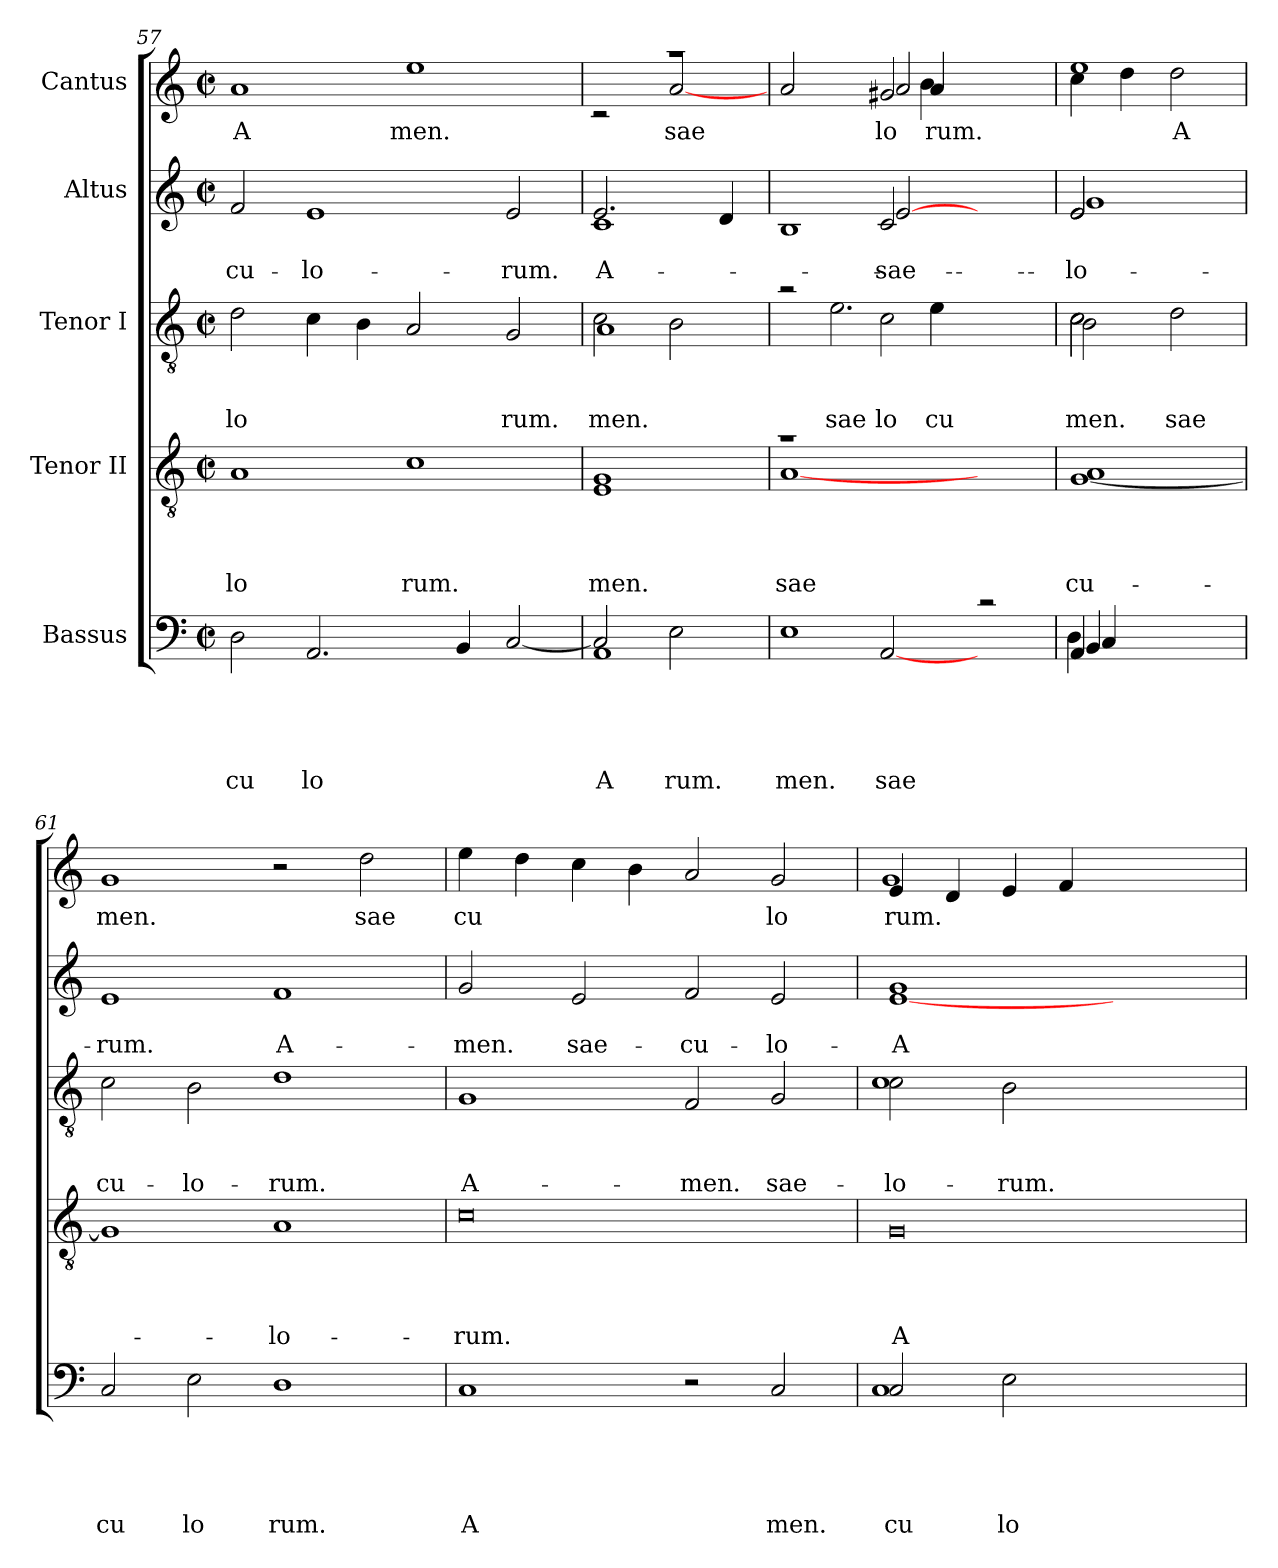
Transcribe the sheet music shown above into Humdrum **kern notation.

**kern	**text	**text	**text	**text	**text	**kern	**text	**text	**text	**text	**kern	**text	**text	**text	**kern	**text	**text	**kern	**text
*part5	*part5	*part5	*part5	*part5	*part5	*part4	*part4	*part4	*part4	*part4	*part3	*part3	*part3	*part3	*part2	*part2	*part2	*part1	*part1
*staff5	*staff5	*staff5	*staff5	*staff5	*staff5	*staff4	*staff4	*staff4	*staff4	*staff4	*staff3	*staff3	*staff3	*staff3	*staff2	*staff2	*staff2	*staff1	*staff1
*I"Bassus	*	*	*	*	*	*I"Tenor II	*	*	*	*	*I"Tenor I	*	*	*	*I"Altus	*	*	*I"Cantus	*
*clefF4	*	*	*	*	*	*clefGv2	*	*	*	*	*clefGv2	*	*	*	*clefG2	*	*	*clefG2	*
*k[]	*	*	*	*	*	*k[]	*	*	*	*	*k[]	*	*	*	*k[]	*	*	*k[]	*
*C:	*	*	*	*	*	*C:	*	*	*	*	*C:	*	*	*	*C:	*	*	*C:	*
*M2/2	*	*	*	*	*	*M2/2	*	*	*	*	*M2/2	*	*	*	*M2/2	*	*	*M2/2	*
*met(c|)	*	*	*	*	*	*met(c|)	*	*	*	*	*met(c|)	*	*	*	*met(c|)	*	*	*met(c|)	*
=57	=57	=57	=57	=57	=57	=57	=57	=57	=57	=57	=57	=57	=57	=57	=57	=57	=57	=57	=57
!	!	!	!	!	!LO:LY:b	!	!	!	!	!LO:LY:b	!	!	!	!LO:LY:b	!	!	!LO:LY:b	!	!LO:LY:b
2D\	.	.	.	.	cu	1A	.	.	.	lo	2d\	.	.	lo	2f/	.	-cu-	1a	A
!	!	!	!	!	!LO:LY:b	!	!	!	!	!	!	!	!	!	!	!	!LO:LY:b	!	!
2.AA/	.	.	.	.	lo	.	.	.	.	.	4c\	.	.	.	1e	.	-lo-	.	.
.	.	.	.	.	.	.	.	.	.	.	4B\	.	.	.	.	.	.	.	.
!	!	!	!	!	!	!	!	!	!	!LO:LY:b	!	!	!	!	!	!	!	!	!LO:LY:b
.	.	.	.	.	.	1c	.	.	.	rum.	2A/	.	.	.	.	.	.	1ee	men.
4BB/	.	.	.	.	.	.	.	.	.	.	.	.	.	.	.	.	.	.	.
!	!	!	!	!	!	!	!	!	!	!	!	!	!	!LO:LY:b	!	!	!LO:LY:b	!	!
[<2C/	.	.	.	.	.	.	.	.	.	.	2G/	.	.	rum.	2e/	.	-rum.	.	.
=58	=58	=58	=58	=58	=58	=58	=58	=58	=58	=58	=58	=58	=58	=58	=58	=58	=58	=58	=58
*^	*	*	*	*	*	*	*	*	*	*	*	*	*	*	*	*	*	*	*
!	!	!	!	!	!	!LO:LY:b	!	!	!	!	!LO:LY:b	!	!	!	!LO:LY:b	!	!	!	!	!
*	*	*	*	*	*	*	*	*	*	*	*	*^	*	*	*	*	*	*	*	*
!	!	!	!	!	!	!	!	!	!	!	!	!	!	!	!	!LO:LY:b	!	!	!LO:LY:b	!	!
*	*	*	*	*	*	*	*	*	*	*	*	*	*	*	*	*	*^	*	*	*^	*
2C/]	1AA	.	.	.	.	A	1E 1G	.	.	.	men.	2c\	1A	.	.	men.	2.e/	1c	.	A-	1raa	2rc	.
!	!	!	!	!	!	!LO:LY:b	!	!	!	!	!	!	!	!	!	!	!	!	!	!	!	!	!LO:LY:b
2E\	.	.	.	.	.	rum.	.	.	.	.	.	2B\	.	.	.	.	.	.	.	.	.	[<2a/	sae
.	.	.	.	.	.	.	.	.	.	.	.	.	.	.	.	.	4d/	.	.	.	.	.	.
*	*	*	*	*	*	*	*	*	*	*	*	*v	*v	*	*	*	*	*	*	*	*v	*v	*
*	*	*	*	*	*	*	*	*	*	*	*	*	*	*	*	*v	*v	*	*	*	*
=59	=59	=59	=59	=59	=59	=59	=59	=59	=59	=59	=59	=59	=59	=59	=59	=59	=59	=59	=59	=59
!	!	!	!	!	!	!LO:LY:b	!	!	!	!	!LO:LY:b	!	!	!	!	!	!	!	!	!
*	*	*	*	*	*	*	*^	*	*	*	*	*^	*	*	*	*^	*	*	*^	*
*	*	*	*	*	*	*	*	*	*	*	*	*	*	*^	*	*	*	*	*^	*	*	*	*^	*
*	*	*	*	*	*	*	*	*	*	*	*	*	*	*	*	*	*	*	*	*	*	*	*	*	*	*^	*
1E	2ryy	.	.	.	.	men.	1ra	[<1A	.	.	.	sae	2ra	4ryy	2.ryy	.	.	.	1B	2ryy	2ryy	.	.	2a/	2ryy	2.ryy	2.ryy	.
!	!	!	!	!	!	!	!	!	!	!	!	!	!	!	!	!	!	!LO:LY:b	!	!	!	!	!	!	!	!	!	!
.	.	.	.	.	.	.	.	.	.	.	.	.	.	2.e\	.	.	.	sae	.	.	.	.	.	.	.	.	.	.
!	!	!	!	!	!	!LO:LY:b	!	!	!	!	!	!	!	!	!	!	!	!LO:LY:b	!	!	!	!	!LO:LY:b	!	!	!	!	!
!	!	!	!	!	!	!	!	!	!	!	!	!	!	!	!	!	!	!	!	!	!	!	!LO:LY:b	!	!	!	!	!LO:LY:b
!	!	!	!	!	!	!	!	!	!	!	!	!	!	!	!	!	!	!	!	!	!	!	!	!	!	!	!	!LO:LY:b
.	[<2AA/	.	.	.	.	sae	.	.	.	.	.	.	2c\	.	.	.	.	lo	.	2c/	[<2e/	.	sae-	2g#/	2a/	.	.	lo
!	!	!	!	!	!	!	!	!	!	!	!	!	!	!	!	!	!	!LO:LY:b	!	!	!	!	!	!	!	!	!	!LO:LY:b
.	.	.	.	.	.	.	.	.	.	.	.	.	.	.	4e\	.	.	cu	.	.	.	.	.	.	.	4a/	4b\	rum.
2rc	2ryy	.	.	.	.	.	2ryy	2ryy	.	.	.	.	2ryy	2ryy	2ryy	.	.	.	2ryy	2ryy	2ryy	.	.	2ryy	2ryy	2ryy	2ryy	.
!!LO:LB:g=z
=60	=60	=60	=60	=60	=60	=60	=60	=60	=60	=60	=60	=60	=60	=60	=60	=60	=60	=60	=60	=60	=60	=60	=60	=60	=60	=60	=60	=60
*^	*^	*	*	*	*	*	*	*	*	*	*	*	*	*	*	*	*	*	*	*	*	*	*	*	*	*	*	*
!	!	!	!	!	!	!	!	!	!	!	!	!	!	!LO:LY:b	!	!	!	!	!	!LO:LY:b	!	!	!	!	!	!	!	!	!	!
!	!	!	!	!	!	!	!	!	!	!	!	!	!	!	!	!	!	!	!	!LO:LY:b	!	!	!	!	!	!	!	!	!	!
!	!	!	!	!	!	!	!	!	!	!	!	!	!	!	!	!	!	!	!	!LO:LY:b	!	!	!	!	!LO:LY:b	!	!	!	!	!
!	!	!	!	!	!	!	!	!	!	!	!	!	!	!	!	!	!	!	!	!	!	!	!	!	!LO:LY:b	!	!	!	!	!
*	*	*	*	*	*	*	*	*	*v	*v	*	*	*	*	*	*	*	*	*	*	*	*	*	*	*	*	*v	*v	*v	*
4AA/	4BB/	4C/	4D\	.	.	.	.	.	[<1G 1A	.	.	.	cu-	2c\	2c\	2B\	.	.	-men.	2e/	2e/	1g	.	-lo-	1ee	4cc\	.
2.ryy	2.ryy	2.ryy	2.ryy	.	.	.	.	.	.	.	.	.	.	.	.	.	.	.	.	.	.	.	.	.	.	4dd\	.
!	!	!	!	!	!	!	!	!	!	!	!	!	!	!	!	!	!	!	!LO:LY:b	!	!	!	!	!	!	!	!LO:LY:b
.	.	.	.	.	.	.	.	.	.	.	.	.	.	2ryy	2ryy	2d\	.	.	sae-	2ryy	2ryy	.	.	.	.	2dd\	A
*v	*v	*v	*v	*	*	*	*	*	*	*	*	*	*	*	*	*	*	*	*	*	*v	*v	*	*	*	*	*
=61	=61	=61	=61	=61	=61	=61	=61	=61	=61	=61	=61	=61	=61	=61	=61	=61	=61	=61	=61	=61	=61	=61	=61
!	!	!	!	!	!LO:LY:b	!	!	!	!	!	!	!	!	!	!	!LO:LY:b	!	!	!	!LO:LY:b	!	!	!LO:LY:b
*	*	*	*	*	*	*	*	*	*	*	*v	*v	*v	*	*	*	*	*	*	*	*v	*v	*
*	*	*	*	*	*	*	*	*	*	*	*	*	*	*	*v	*v	*	*	*	*
2C/	.	.	.	.	cu	1G]	.	.	.	.	2c\	.	.	-cu-	1e	.	-rum.	1g	men.
!	!	!	!	!	!LO:LY:b	!	!	!	!	!	!	!	!	!LO:LY:b	!	!	!	!	!
2E\	.	.	.	.	lo	.	.	.	.	.	2B\	.	.	-lo-	.	.	.	.	.
!	!	!	!	!	!LO:LY:b	!	!	!	!	!LO:LY:b	!	!	!	!LO:LY:b	!	!	!LO:LY:b	!	!
1D	.	.	.	.	rum.	1A	.	.	.	-lo-	1d	.	.	-rum.	1f	.	A-	2r	.
!	!	!	!	!	!	!	!	!	!	!	!	!	!	!	!	!	!	!	!LO:LY:b
.	.	.	.	.	.	.	.	.	.	.	.	.	.	.	.	.	.	2dd\	sae
=62	=62	=62	=62	=62	=62	=62	=62	=62	=62	=62	=62	=62	=62	=62	=62	=62	=62	=62	=62
!	!	!	!	!	!LO:LY:b	!	!	!	!	!LO:LY:b	!	!	!	!LO:LY:b	!	!	!LO:LY:b	!	!LO:LY:b
1C	.	.	.	.	A	0c	.	.	.	-rum.	1G	.	.	A-	2g/	.	-men.	4ee\	cu
.	.	.	.	.	.	.	.	.	.	.	.	.	.	.	.	.	.	4dd\	.
!	!	!	!	!	!	!	!	!	!	!	!	!	!	!	!	!	!LO:LY:b	!	!
.	.	.	.	.	.	.	.	.	.	.	.	.	.	.	2e/	.	sae-	4cc\	.
.	.	.	.	.	.	.	.	.	.	.	.	.	.	.	.	.	.	4b\	.
!	!	!	!	!	!	!	!	!	!	!	!	!	!	!LO:LY:b	!	!	!LO:LY:b	!	!
2r	.	.	.	.	.	.	.	.	.	.	2F/	.	.	-men.	2f/	.	-cu-	2a/	.
!	!	!	!	!	!LO:LY:b	!	!	!	!	!	!	!	!	!LO:LY:b	!	!	!LO:LY:b	!	!LO:LY:b
2C/	.	.	.	.	men.	.	.	.	.	.	2G/	.	.	sae-	2e/	.	-lo-	2g/	lo
=63	=63	=63	=63	=63	=63	=63	=63	=63	=63	=63	=63	=63	=63	=63	=63	=63	=63	=63	=63
!	!	!	!	!	!LO:LY:b	!	!	!	!	!	!	!	!	!	!	!	!	!	!
*^	*	*	*	*	*	*	*	*	*	*	*	*	*	*	*	*	*	*	*
!	!	!	!	!	!	!LO:LY:b	!	!	!	!	!LO:LY:b	!	!	!	!LO:LY:b	!	!	!	!	!
*	*	*	*	*	*	*	*	*	*	*	*	*^	*	*	*	*	*	*	*	*
!	!	!	!	!	!	!	!	!	!	!	!	!	!	!	!	!LO:LY:b	!	!	!LO:LY:b	!	!LO:LY:b
*	*	*	*	*	*	*	*	*	*	*	*	*	*	*	*	*	*	*	*	*^	*
2C/	1C	.	.	.	.	cu	0G	.	.	.	A-	2c\	1c	.	.	lo-	[<1e 1g	.	A-	4e/	1g	rum.
.	.	.	.	.	.	.	.	.	.	.	.	.	.	.	.	.	.	.	.	4d/	.	.
!	!	!	!	!	!	!LO:LY:b	!	!	!	!	!	!	!	!	!	!LO:LY:b	!	!	!	!	!	!
2E\	.	.	.	.	.	lo	.	.	.	.	.	2B\	.	.	.	-rum.	.	.	.	4e/	.	.
.	.	.	.	.	.	.	.	.	.	.	.	.	.	.	.	.	.	.	.	4f/	.	.
1ryy	1ryy	.	.	.	.	.	.	.	.	.	.	1ryy	1ryy	.	.	.	1ryy	.	.	1ryy	1ryy	.
*v	*v	*	*	*	*	*	*	*	*	*	*	*v	*v	*	*	*	*	*	*	*v	*v	*
=	=	=	=	=	=	=	=	=	=	=	=	=	=	=	=	=	=	=	=
*-	*-	*-	*-	*-	*-	*-	*-	*-	*-	*-	*-	*-	*-	*-	*-	*-	*-	*-	*-
